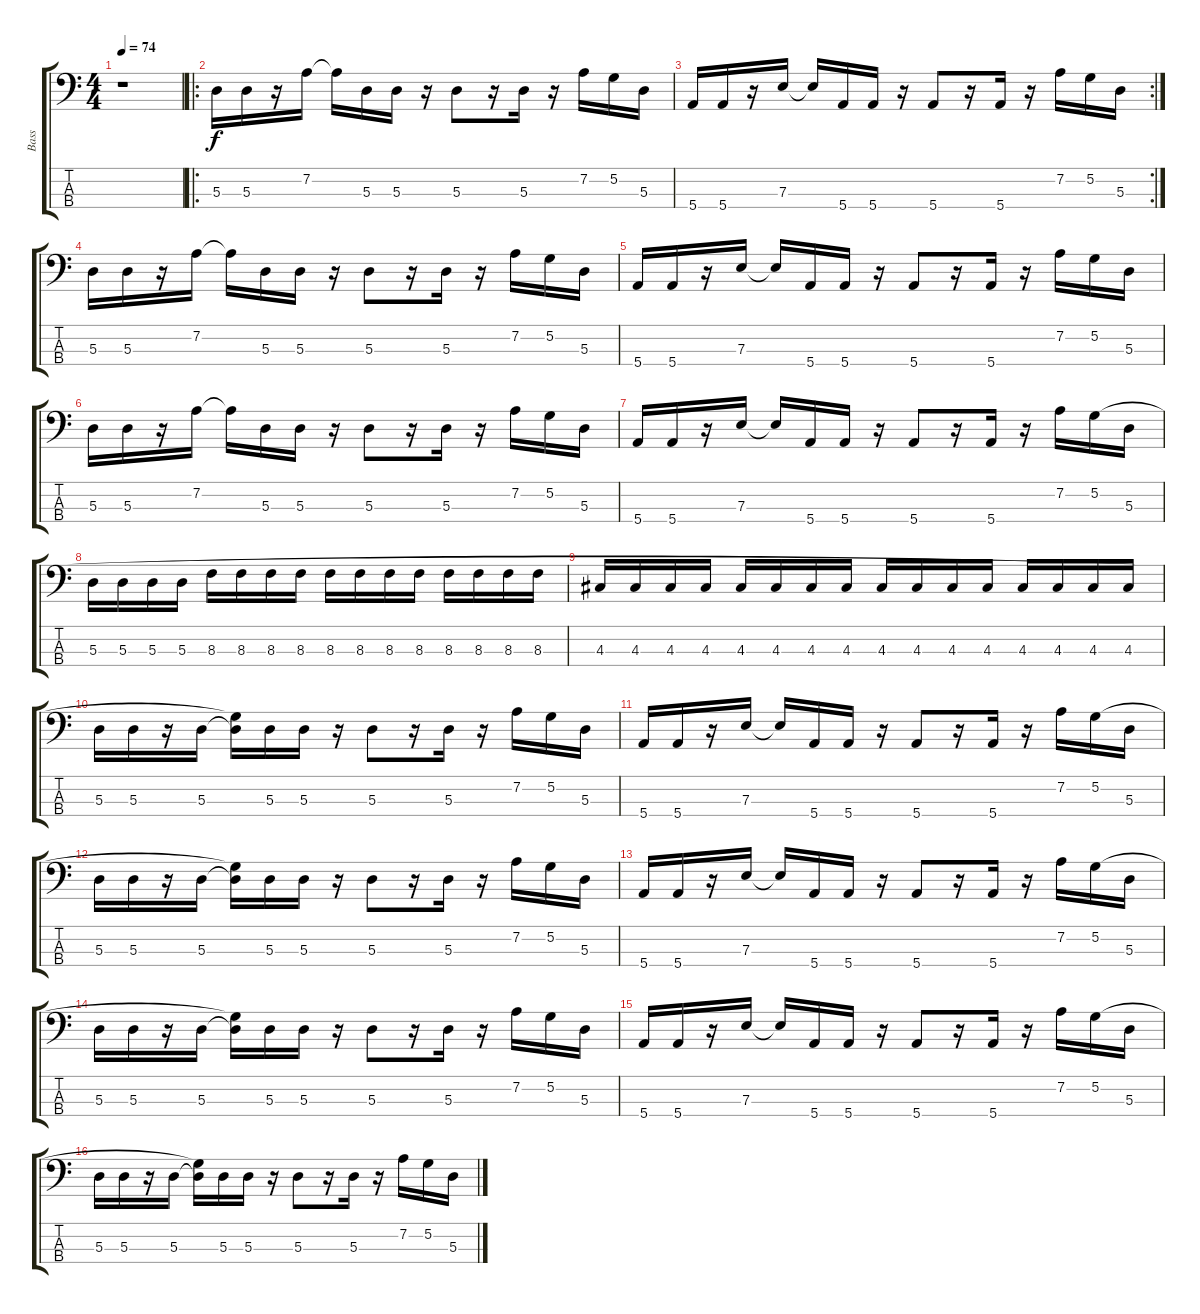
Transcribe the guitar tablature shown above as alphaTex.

\track ("Bass" "Bass") {instrument electricbassfinger}
\staff {score tabs}
\tuning (G2 D2 A1 E1) {hide}
\ts (4 4)
\tempo 74
\clef f4
\ks c
r.1{dy f} |
\ro
5.3.16 5.3.16 r.16 7.2.16 7.2{t}.16 5.3.16 5.3.16 r.16 5.3.8 r.16 5.3.16 r.16 7.2.16 5.2.16 5.3.16 |
\rc 2
5.4.16 5.4.16 r.16 7.3.16 7.3{t}.16 5.4.16 5.4.16 r.16 5.4.8 r.16 5.4.16 r.16 7.2.16 5.2.16 5.3.16 |
5.3.16 5.3.16 r.16 7.2.16 7.2{t}.16 5.3.16 5.3.16 r.16 5.3.8 r.16 5.3.16 r.16 7.2.16 5.2.16 5.3.16 |
5.4.16 5.4.16 r.16 7.3.16 7.3{t}.16 5.4.16 5.4.16 r.16 5.4.8 r.16 5.4.16 r.16 7.2.16 5.2.16 5.3.16 |
5.3.16 5.3.16 r.16 7.2.16 7.2{t}.16 5.3.16 5.3.16 r.16 5.3.8 r.16 5.3.16 r.16 7.2.16 5.2.16 5.3.16 |
5.4.16 5.4.16 r.16 7.3.16 7.3{t}.16 5.4.16 5.4.16 r.16 5.4.8 r.16 5.4.16 r.16 7.2.16 5.2.16 5.3.16 |
5.3.16 5.3.16 5.3.16 5.3.16 8.3.16 8.3.16 8.3.16 8.3.16 8.3.16 8.3.16 8.3.16 8.3.16 8.3.16 8.3.16 8.3.16 8.3.16 |
4.3.16 4.3.16 4.3.16 4.3.16 4.3.16 4.3.16 4.3.16 4.3.16 4.3.16 4.3.16 4.3.16 4.3.16 4.3.16 4.3.16 4.3.16 4.3.16 |
5.3.16 5.3.16 r.16 5.3.16 (5.2{t} 5.3{t}).16 5.3.16 5.3.16 r.16 5.3.8 r.16 5.3.16 r.16 7.2.16 5.2.16 5.3.16 |
5.4.16 5.4.16 r.16 7.3.16 7.3{t}.16 5.4.16 5.4.16 r.16 5.4.8 r.16 5.4.16 r.16 7.2.16 5.2.16 5.3.16 |
5.3.16 5.3.16 r.16 5.3.16 (5.2{t} 5.3{t}).16 5.3.16 5.3.16 r.16 5.3.8 r.16 5.3.16 r.16 7.2.16 5.2.16 5.3.16 |
5.4.16 5.4.16 r.16 7.3.16 7.3{t}.16 5.4.16 5.4.16 r.16 5.4.8 r.16 5.4.16 r.16 7.2.16 5.2.16 5.3.16 |
5.3.16 5.3.16 r.16 5.3.16 (5.2{t} 5.3{t}).16 5.3.16 5.3.16 r.16 5.3.8 r.16 5.3.16 r.16 7.2.16 5.2.16 5.3.16 |
5.4.16 5.4.16 r.16 7.3.16 7.3{t}.16 5.4.16 5.4.16 r.16 5.4.8 r.16 5.4.16 r.16 7.2.16 5.2.16 5.3.16 |
5.3.16 5.3.16 r.16 5.3.16 (5.2{t} 5.3{t}).16 5.3.16 5.3.16 r.16 5.3.8 r.16 5.3.16 r.16 7.2.16 5.2.16 5.3.16
